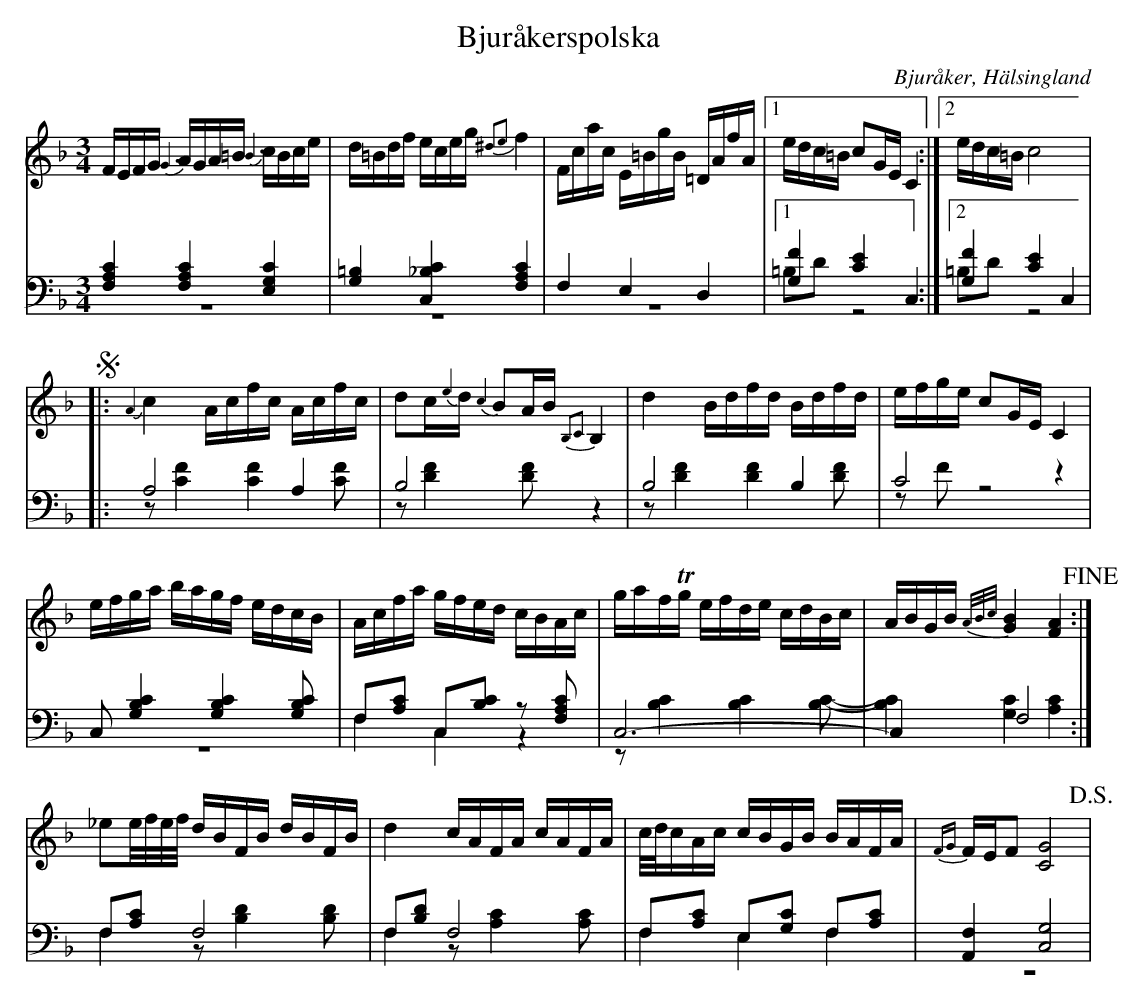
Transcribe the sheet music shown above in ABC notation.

X:1
T: Bjuråkerspolska
O: Bjuråker, Hälsingland
M: 3/4
L: 1/16
K: F
V:1
V:2
V:3 merge
V:1
FEFG {G3}AGA=B {B3}cBce|d=Bdf eceg {^d2e2}f4|Fcac E=BgB =DAfA|1 edc=B c2GE C4:|2 edc=B c8 |
!segno! |:{A2}c4 Acfc Acfc|d2c{e2}d {c2}B2AB {B,2C2}B,4|d4 Bdfd Bdfd|efge c2GE C4|
efga bagf edcB|Acfa gfed cBAc|gafTg efde cdBc|ABGB {A/B/c/}[G4B4] [F4A4] !fine!:|
_e2e/f/e/f/ dBFB dBFB|d4 cAFA cAFA|c/d/cAc cBGB BAFA|{FG}FEF2 [C8G8] !D.S.!|
V:2 clef=bass
[F,4A,4C4] [F,4A,4C4] [E,4G,4C4]|[G,4=B,4] [C,4_B,4C4] [F,4A,4C4]|F,4 E,4 D,4|1 [G,4F4] [C4E4] C,4:|2 [G,4F4] [C4E4] C,4 |
|:A,8 A,4|B,8 z4|B,8  B,4|C8 z4|
C,2 [G,4B,4C4] [G,4B,4C4] [G,2B,2C2]|F,2[A,2C2] C,2[B,2C2] z2 [F,2A,2C2]|C,12-|C,4 F,8:|
F,2[A,2C2] F,8|F,2[B,2D2] F,8|F,2[A,2C2] E,2[G,2C2] F,2[A,2C2]|[A,,4F,4] [C,8G,8] |
V:3 clef=bass
z12|z12|z12|1 =B,2D2 z8:|2 =B,2D2 z8|
|:z2 [C4F4] [C4F4] [C2F2]|z2 [D4F4] [D2F2] z4|z2 [D4F4] [D4F4] [D2F2]|z2 F2 z8|
z12|F,4 C,4 z4|z2 [B,4C4] [B,4C4] [B,2C2]-|[B,4C4] [G,4C4] [A,4C4]:|
F,4 z2 [B,4D4] [B,2D2]|F,4 z2 [A,4C4] [A,2C2]|F,4 E,4 F,4|z12|
